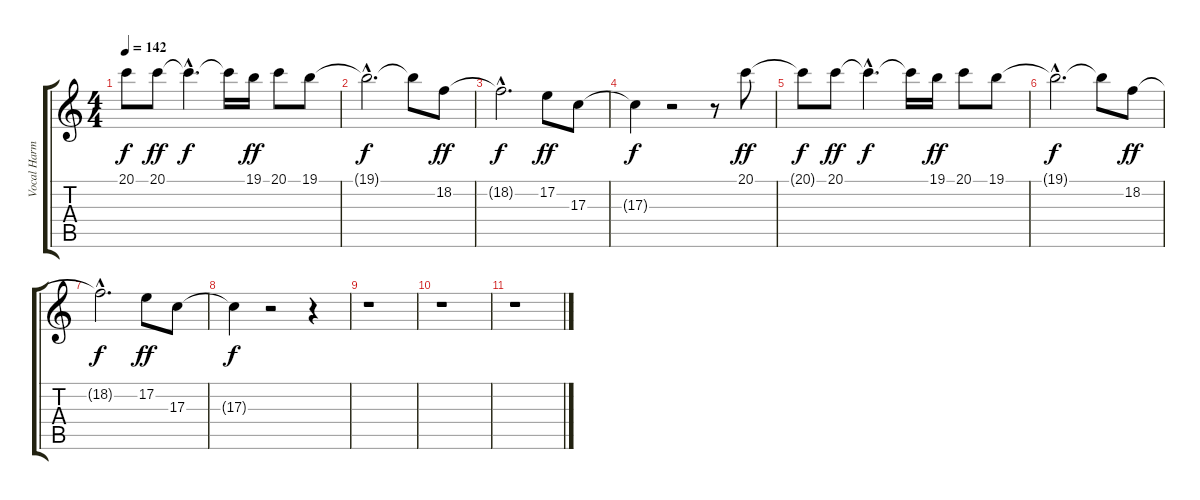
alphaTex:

\track ("Vocal Harmony" "Vocal Harm") {instrument choiraahs}
\staff {score tabs}
\tuning (E4 B3 G3 D3 A2 E2) {hide}
\ts (4 4)
\tempo 142
\clef g2
\ks c
20.1{t}.8{dy f} 20.1.8{dy ff} 20.1{hac t}.4{d dy f} 20.1{t}.16 19.1.16{dy ff} 20.1.8 19.1.8 |
19.1{hac t}.2{d dy f} 19.1{t}.8 18.2.8{dy ff} |
18.2{hac t}.2{d dy f} 17.2.8{dy ff} 17.3.8 |
17.3{t}.4{dy f} r.2 r.8 20.1.8{dy ff} |
20.1{t}.8{dy f} 20.1.8{dy ff} 20.1{hac t}.4{d dy f} 20.1{t}.16 19.1.16{dy ff} 20.1.8 19.1.8 |
19.1{hac t}.2{d dy f} 19.1{t}.8 18.2.8{dy ff} |
18.2{hac t}.2{d dy f} 17.2.8{dy ff} 17.3.8 |
17.3{t}.4{dy f} r.2 r.4 |
r.1 |
r.1 |
r.1
